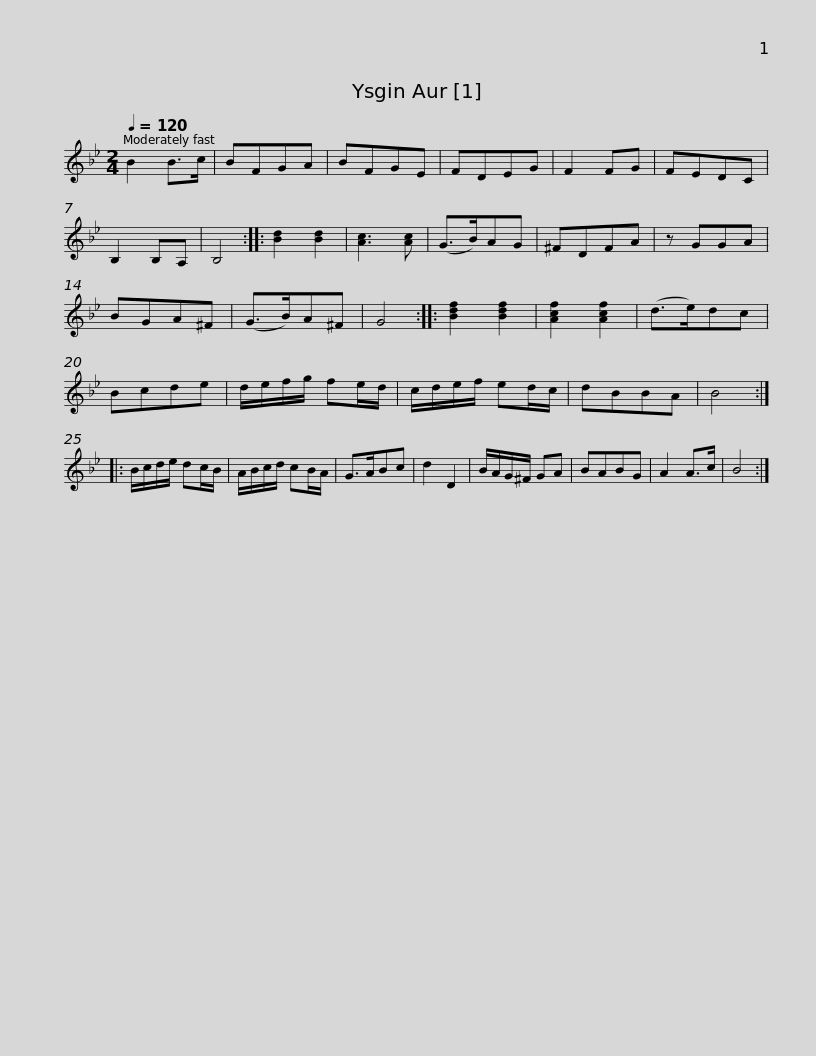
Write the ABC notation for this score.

X:1
L:1/8
Q:1/4=120
M:2/4
I:linebreak $
K:Bb
V:1 treble
V:1
 B2 B>c | BFGA | BFGE | FDEG | F2 FG | %5
 FEDC | B,2 B,A, | B,4 :: [Bd]2 [Bd]2 | [Ac]3 [Ac] | %10
 (G>B)AG |$ ^FDFA | z GGA | BGA^F | (G>B)A^F | %15
 G4 :: [Bdf]2 [Bdf]2 | [Acf]2 [Acf]2 | (d>e)dc | Bcde | %20
 d/e/f/g/ fe/d/ |$ c/d/e/f/ ed/c/ | dBBA | B4 :: B/c/d/e/ dc/B/ | %25
 A/B/c/d/ cB/A/ | G>ABc | d2 D2 | B/A/G/^F/ GA | BABG |$ %30
 A2 A>c | B4 :| %32
